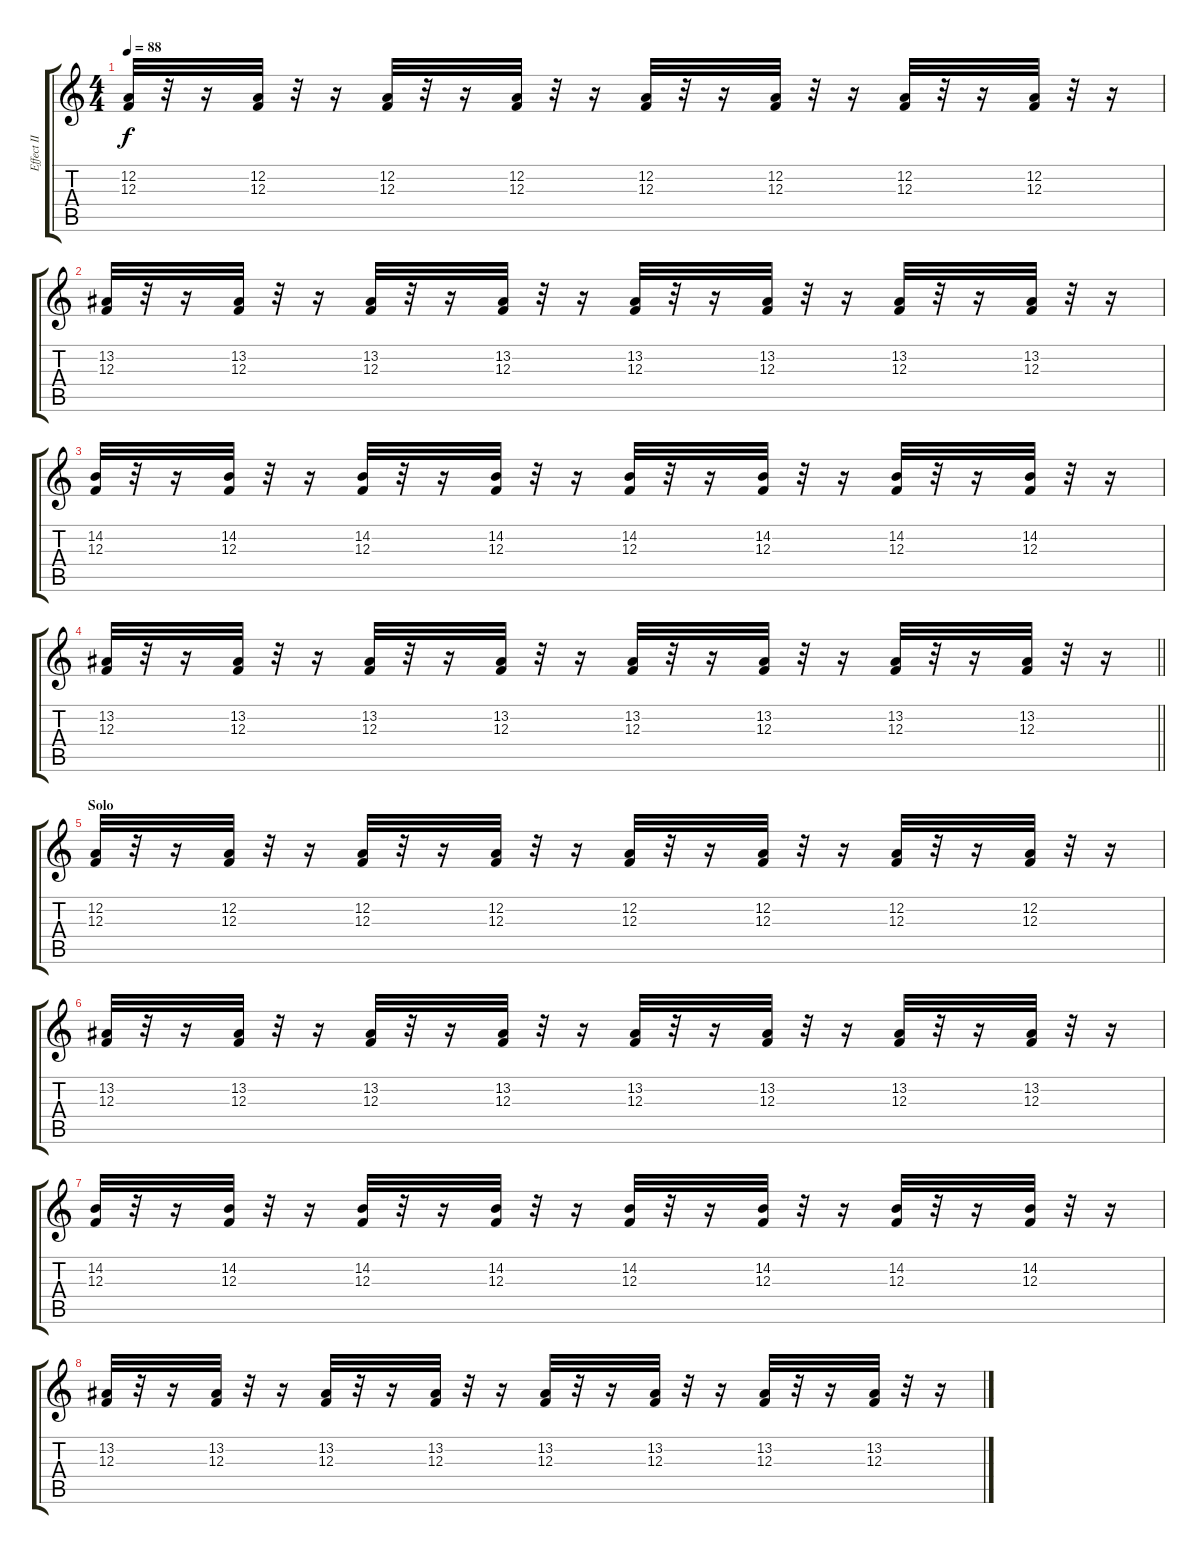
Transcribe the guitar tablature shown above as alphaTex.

\track ("Effect II" "Effect II") {instrument stringensemble1}
\staff {score tabs}
\tuning (D4 A3 F3 C3 G2 D2) {hide}
\ts (4 4)
\tempo 88
\clef g2
\ks c
(12.2 12.3).32{dy f} r.32 r.16 (12.2 12.3).32 r.32 r.16 (12.2 12.3).32 r.32 r.16 (12.2 12.3).32 r.32 r.16 (12.2 12.3).32 r.32 r.16 (12.2 12.3).32 r.32 r.16 (12.2 12.3).32 r.32 r.16 (12.2 12.3).32 r.32 r.16 |
(13.2 12.3).32 r.32 r.16 (13.2 12.3).32 r.32 r.16 (13.2 12.3).32 r.32 r.16 (13.2 12.3).32 r.32 r.16 (13.2 12.3).32 r.32 r.16 (13.2 12.3).32 r.32 r.16 (13.2 12.3).32 r.32 r.16 (13.2 12.3).32 r.32 r.16 |
(14.2 12.3).32 r.32 r.16 (14.2 12.3).32 r.32 r.16 (14.2 12.3).32 r.32 r.16 (14.2 12.3).32 r.32 r.16 (14.2 12.3).32 r.32 r.16 (14.2 12.3).32 r.32 r.16 (14.2 12.3).32 r.32 r.16 (14.2 12.3).32 r.32 r.16 |
\barLineRight lightlight
(13.2 12.3).32 r.32 r.16 (13.2 12.3).32 r.32 r.16 (13.2 12.3).32 r.32 r.16 (13.2 12.3).32 r.32 r.16 (13.2 12.3).32 r.32 r.16 (13.2 12.3).32 r.32 r.16 (13.2 12.3).32 r.32 r.16 (13.2 12.3).32 r.32 r.16 |
\section ("" "Solo")
(12.2 12.3).32{volume 13} r.32 r.16 (12.2 12.3).32 r.32 r.16 (12.2 12.3).32 r.32 r.16 (12.2 12.3).32 r.32 r.16 (12.2 12.3).32 r.32 r.16 (12.2 12.3).32 r.32 r.16 (12.2 12.3).32 r.32 r.16 (12.2 12.3).32 r.32 r.16 |
(13.2 12.3).32 r.32 r.16 (13.2 12.3).32 r.32 r.16 (13.2 12.3).32 r.32 r.16 (13.2 12.3).32 r.32 r.16 (13.2 12.3).32 r.32 r.16 (13.2 12.3).32 r.32 r.16 (13.2 12.3).32 r.32 r.16 (13.2 12.3).32 r.32 r.16 |
(14.2 12.3).32 r.32 r.16 (14.2 12.3).32 r.32 r.16 (14.2 12.3).32 r.32 r.16 (14.2 12.3).32 r.32 r.16 (14.2 12.3).32 r.32 r.16 (14.2 12.3).32 r.32 r.16 (14.2 12.3).32 r.32 r.16 (14.2 12.3).32 r.32 r.16 |
(13.2 12.3).32 r.32 r.16 (13.2 12.3).32 r.32 r.16 (13.2 12.3).32 r.32 r.16 (13.2 12.3).32 r.32 r.16 (13.2 12.3).32 r.32 r.16 (13.2 12.3).32 r.32 r.16 (13.2 12.3).32 r.32 r.16 (13.2 12.3).32 r.32 r.16
